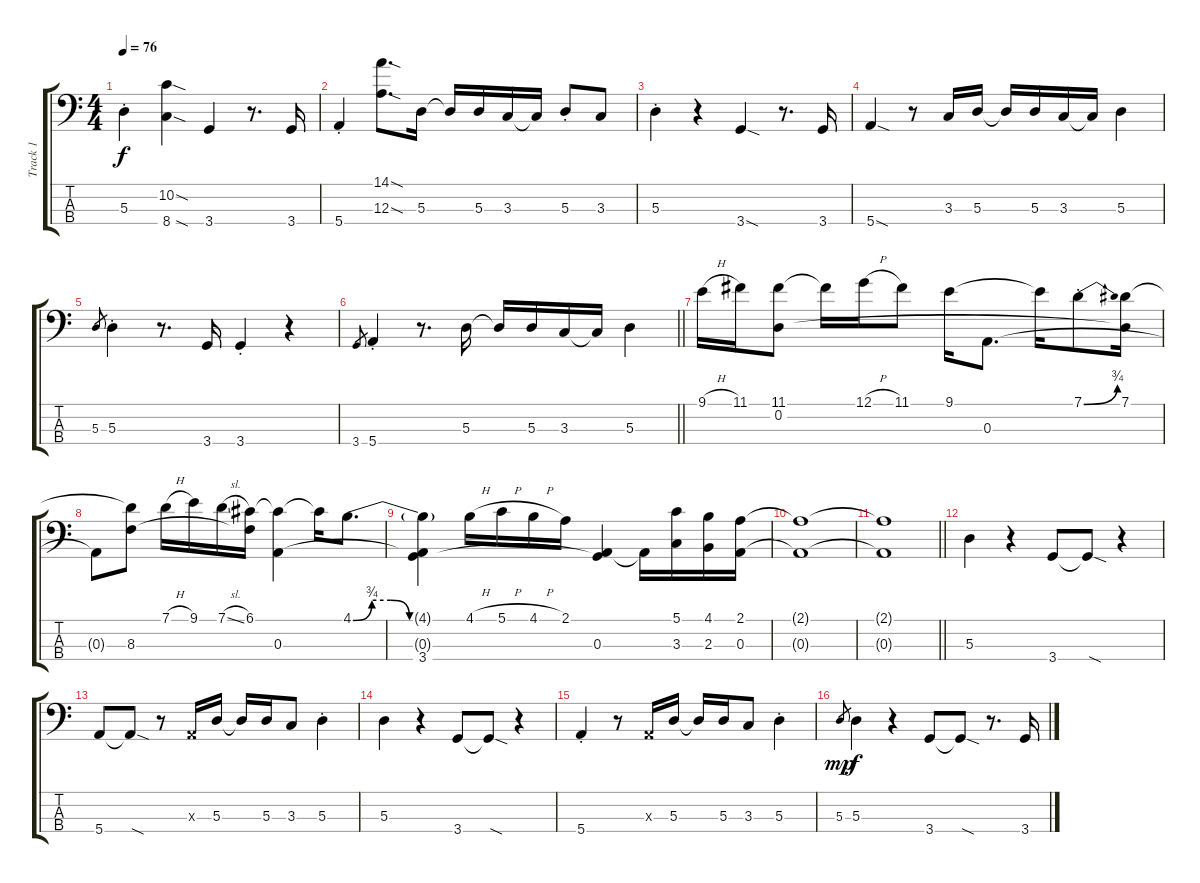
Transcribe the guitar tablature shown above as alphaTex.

\track ("Track 1" "Track 1") {instrument slapbass1}
\staff {score tabs}
\tuning (G2 D2 A1 E1) {hide}
\ts (4 4)
\tempo 76
\clef f4
\ks c
5.3{st}.4{dy f} (10.2{sod} 8.4{sod}).4 3.4.4 r.8{d} 3.4.16 |
5.4{st}.4 (14.1{sod} 12.3{sod}).8{d} 5.3.16 5.3{t}.16 5.3.16 3.3.16 3.3{t}.16 5.3{st}.8 3.3.8 |
5.3{st}.4 r.4 3.4{sod}.4 r.8{d} 3.4.16 |
5.4{sod}.4 r.8 3.3.16 5.3.16 5.3{t}.16 5.3.16 3.3.16 3.3{t}.16 5.3.4 |
5.3.8{gr} 5.3{st}.4 r.8{d} 3.4.16 3.4{st}.4 r.4 |
\barLineRight lightlight
3.4.8{gr} 5.4{st}.4 r.8{d} 5.3.16 5.3{t}.16 5.3.16 3.3.16 3.3{t}.16 5.3.4 |
9.1{h}.16 11.1.16 (11.1 0.2).8 11.1{t}.16 12.1{h}.16 11.1.8 9.1.16 0.3.8{d} 9.1{t}.16 7.1{be (bend 0 0 60 3) st}.8 (7.1 0.2{t}).16 |
0.3{t}.8 (7.1{t} 8.3).8 7.1{h}.16 9.1.16 7.1{sl}.16 (6.1 8.3{t}).16 (6.1{t} 0.3).4 6.1{t}.16 4.1{be (custom 0 0 10 3 20 3 30 0 60 0)}.8{d} |
(4.1{t} 0.3{t} 3.4).4 4.1{h}.16 5.1{h}.16 4.1{h}.16 2.1.16 (0.3 3.4{t}).4 0.3{t}.16 (5.1 3.3).16 (4.1 2.3).16 (2.1 0.3).16 |
(2.1{t} 0.3{t}).1 |
\barLineRight lightlight
(2.1{t} 0.3{t}).1 |
5.3.4 r.4 3.4.8 3.4{sod t}.8 r.4 |
5.4.8 5.4{sod t}.8 r.8 0.3{x}.16 5.3.16 5.3{t}.16 5.3.16 3.3.8 5.3{st}.4 |
5.3.4 r.4 3.4.8 3.4{sod t}.8 r.4 |
5.4{st}.4 r.8 0.3{x}.16 5.3.16 5.3{t}.16 5.3.16 3.3.8 5.3{st}.4 |
5.3.8{gr dy mp} 5.3.4{dy f} r.4 3.4.8 3.4{sod t}.8 r.8{d} 3.4.16
